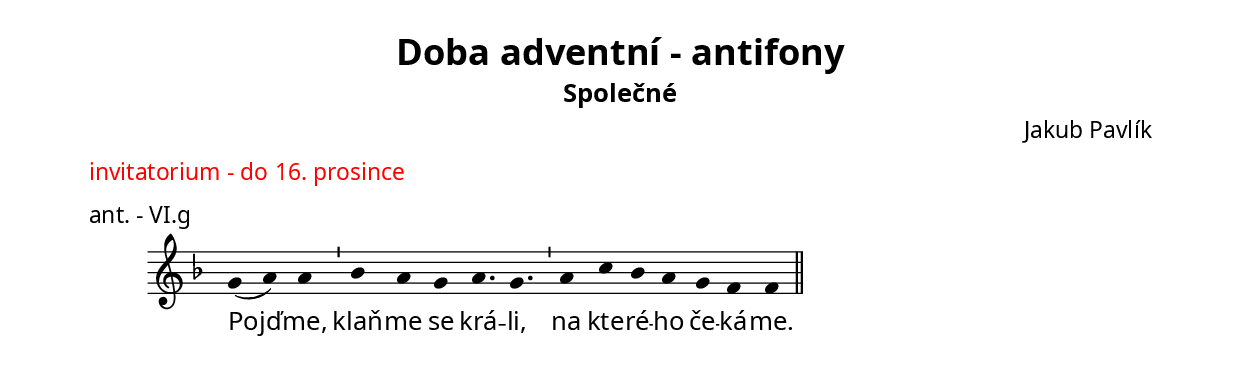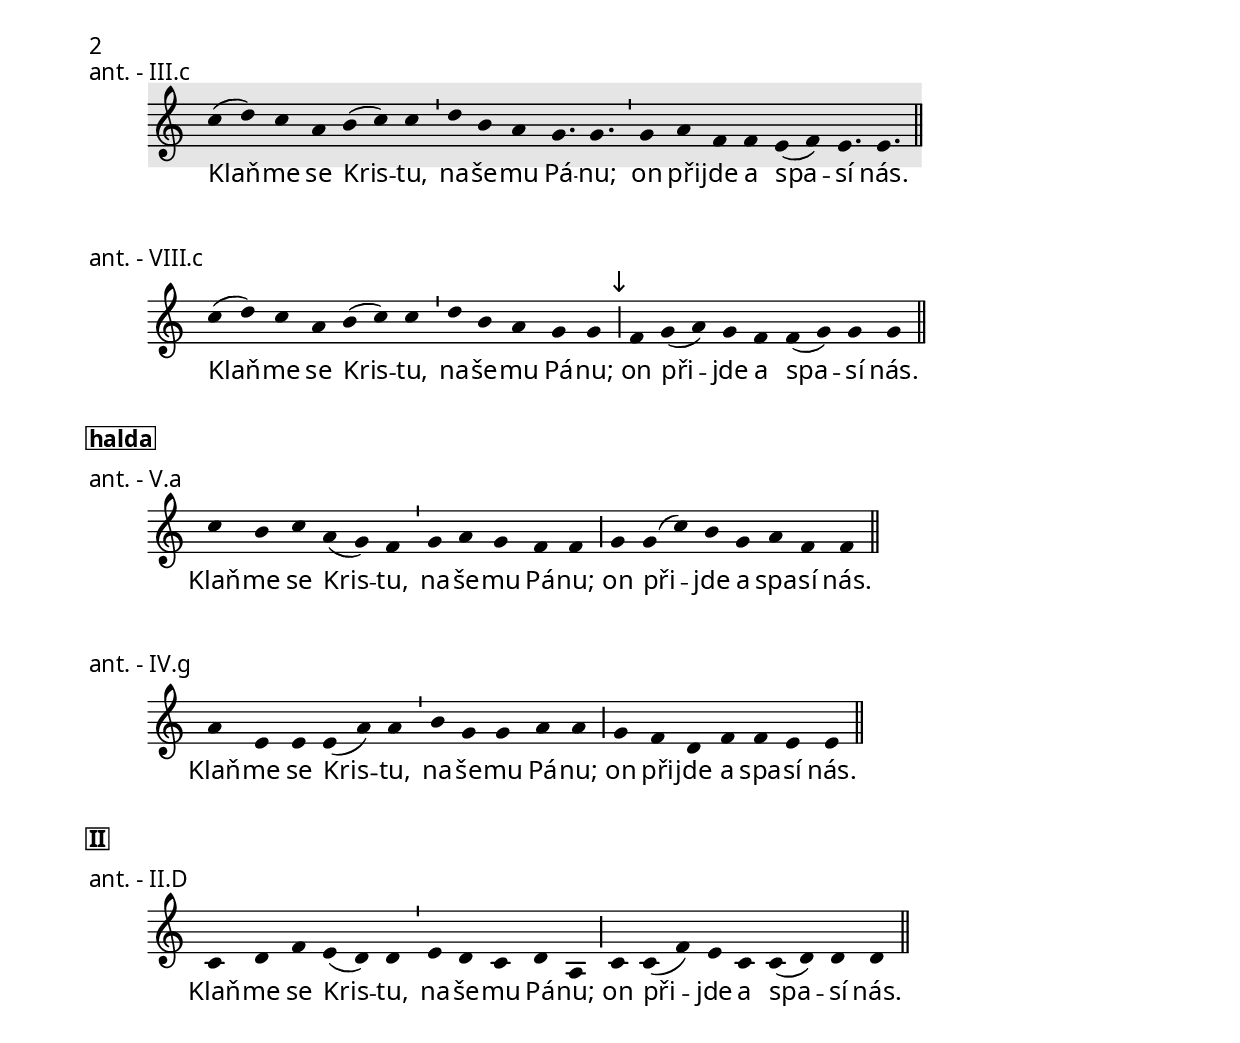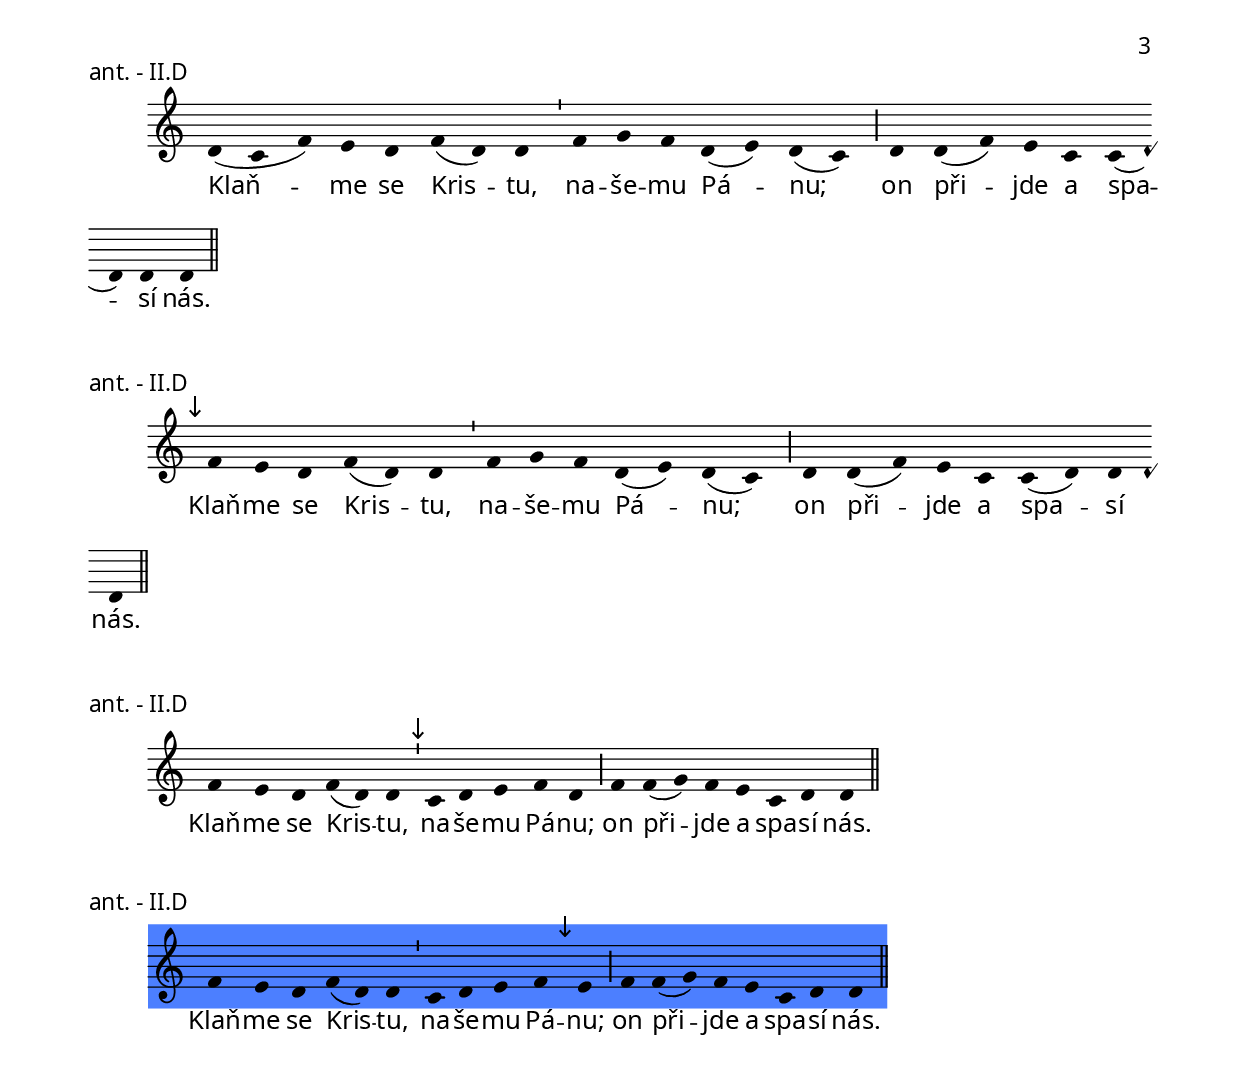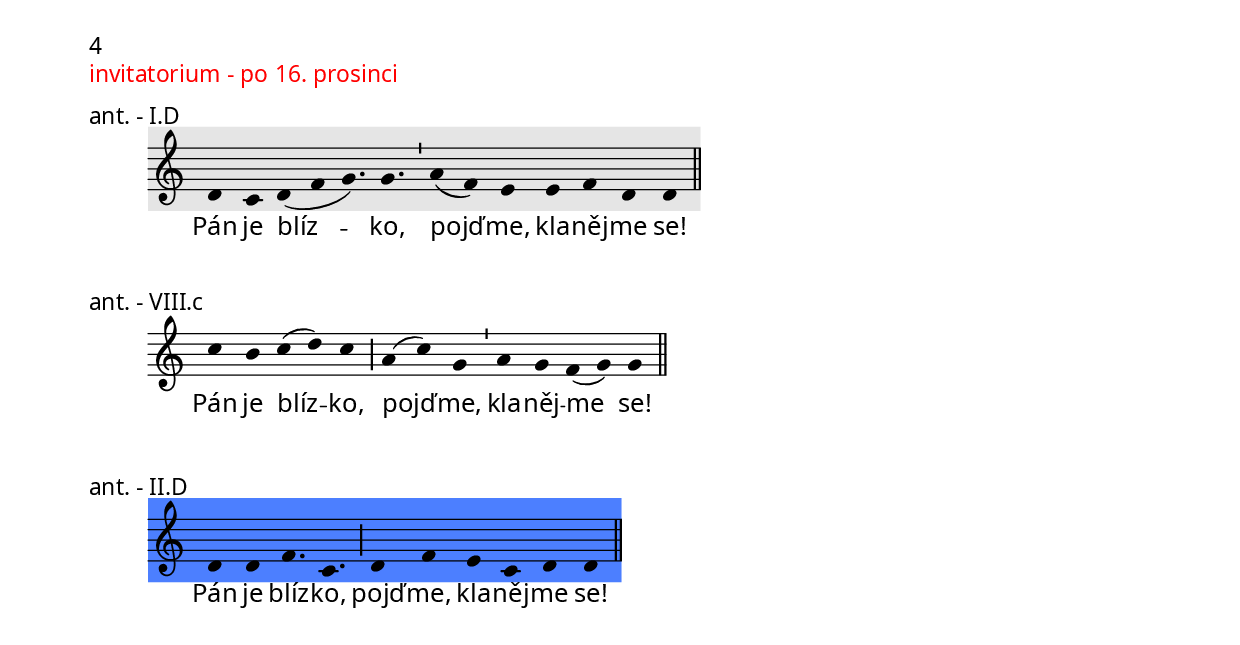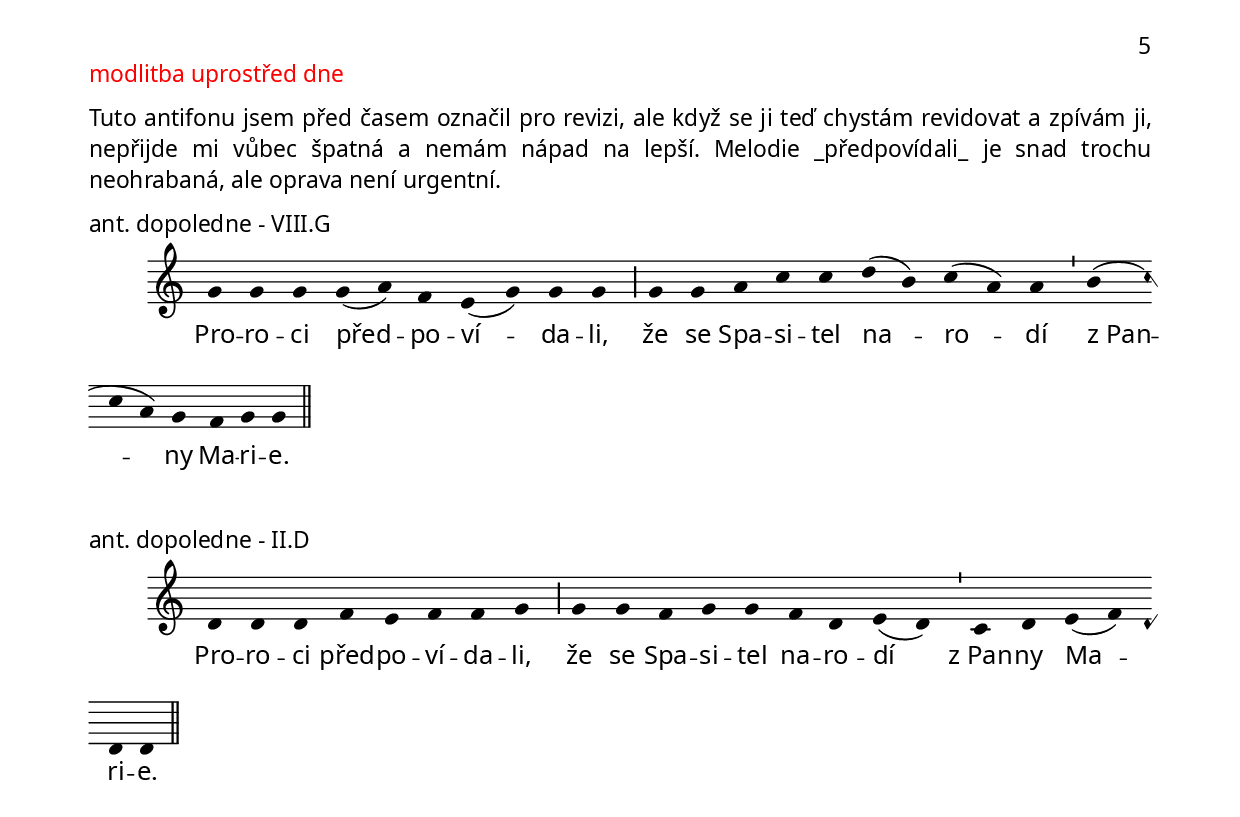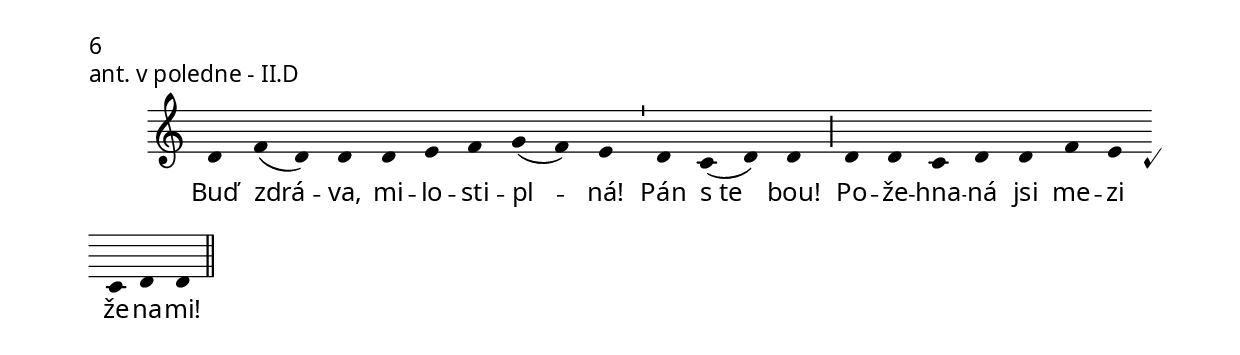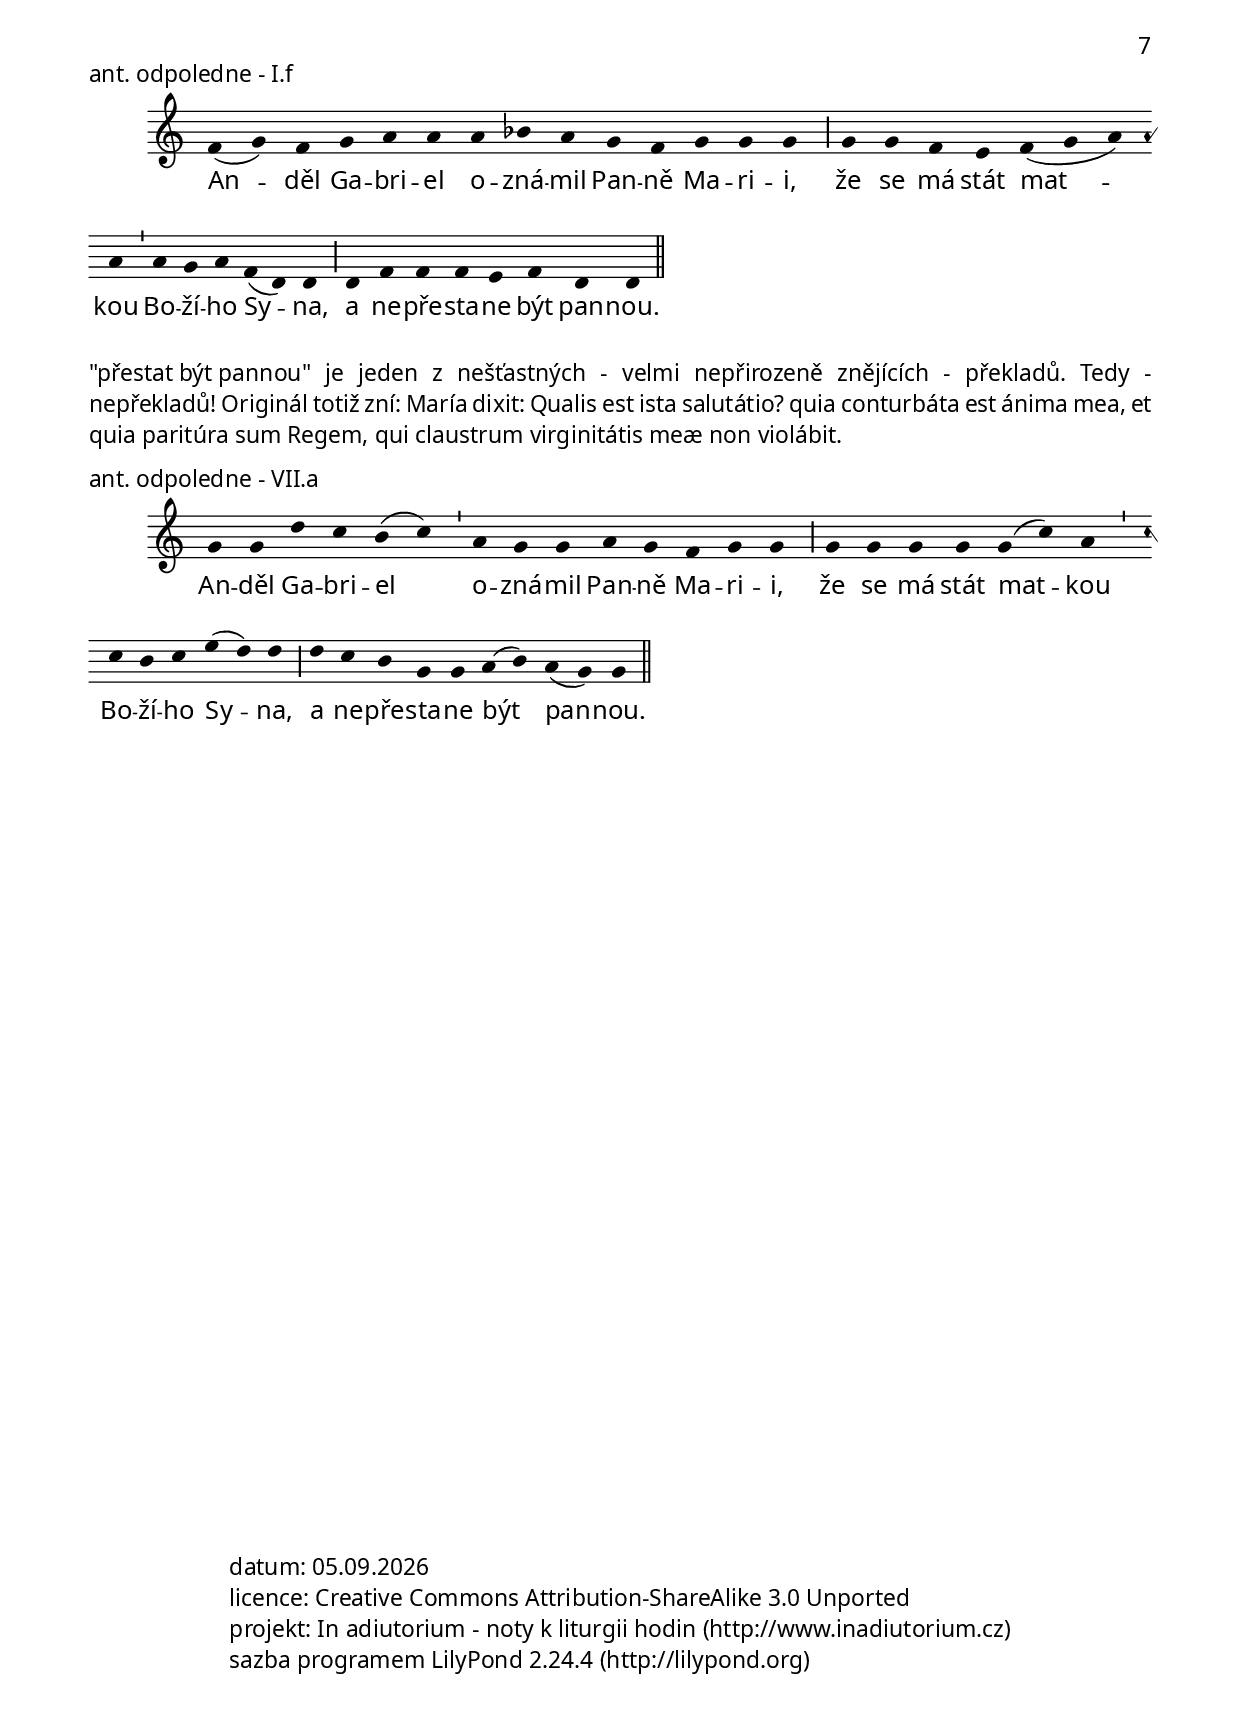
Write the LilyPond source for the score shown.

\version "2.14.2"

\header {
  title = "Doba adventní - antifony"
  composer = "Jakub Pavlík"
}

\include "spolecne.ly"

\bookpart {
  \header {
    subtitle = "Společné"
  }

  \markup {\nadpisHodinka {invitatorium - do 16. prosince}}

  \score {
    \relative c'' {
      \choralniRezim
      \key f \major
      g4( a) a \barMin
      bes a g a4. g \barMin
      a4 c bes a g f f \barFinalis
    }
    \addlyrics {
      Pojď -- me,
      klaň -- me se krá -- li,
      na kte -- ré -- ho če -- ká -- me.
    }
    \header {
      quid = "ant."
      modus = "VI"
      differentia = "g"
      psalmus = ""
      id = "spol-invit1"
      piece = \markup {\sestavTitulekBezZalmu}
    }
  }

  \pageBreak

  \score {
    \relative c'' {
      \zvyraznovacSedy
      \choralniRezim
      c4( d) c a b( c) c \barMin
      d b a g4. g \barMin
      g4 a f f e( f) e4. e \barFinalis
    }
    \addlyrics {
      Klaň -- me se Kris -- tu,
      na -- še -- mu Pá -- nu;
      on při -- jde a spa -- sí nás.
    }
    \header {
      quid = "ant."
      modus = "III"
      differentia = "c"
      psalmus = ""
      placet = "nic moc"
      id = "spol-invit2"
      piece = \markup {\sestavTitulekBezZalmu}
    }
  }

  \score {
    \relative c'' {
      \choralniRezim
      c4( d) c a b( c) c \barMin
      d b a g g \barMaior
      \mark\sipka f g( a) g f f( g) g g \barFinalis
    }
    \addlyrics {
      Klaň -- me se Kris -- tu,
      na -- še -- mu Pá -- nu;
      on při -- jde a spa -- sí nás.
    }
    \header {
      quid = "ant."
      modus = "VIII"
      differentia = "c"
      psalmus = ""
      placet = "ale invitatoria v modu VIII jsou netradiční"
      id = "spol-invit2"
      piece = \markup {\sestavTitulekBezZalmu}
    }
  }

  \markup\nadpisSkupiny halda

  \score {
    \relative c'' {
      \choralniRezim
      c4 b c a( g) f \barMin
      g a g f f \barMaior
      g g( c) b g a f f \barFinalis
    }
    \addlyrics {
      Klaň -- me se Kris -- tu,
      na -- še -- mu Pá -- nu;
      on při -- jde a spa -- sí nás.
    }
    \header {
      quid = "ant."
      modus = "V"
      differentia = "a"
      psalmus = ""
      id = "spol-invit2"
      piece = \markup {\sestavTitulekBezZalmu}
    }
  }

  \score {
    \relative c'' {
      \choralniRezim
      a4 e e e( a) a \barMin
      b g g a a \barMaior
      g f d f f e e \barFinalis
    }
    \addlyrics {
      Klaň -- me se Kris -- tu,
      na -- še -- mu Pá -- nu;
      on při -- jde a spa -- sí nás.
    }
    \header {
      quid = "ant."
      modus = "IV"
      differentia = "g"
      psalmus = ""
      id = "spol-invit2"
      piece = \markup {\sestavTitulekBezZalmu}
    }
  }

  \markup\nadpisSkupiny II

  \score {
    \relative c' {
      \choralniRezim
      c4 d f e( d) d \barMin
      e d c d a \barMaior
      c c( f) e c c( d) d d \barFinalis
    }
    \addlyrics {
      Klaň -- me se Kris -- tu,
      na -- še -- mu Pá -- nu;
      on při -- jde a spa -- sí nás.
    }
    \header {
      quid = "ant."
      modus = "II"
      differentia = "D"
      psalmus = ""
      id = "spol-invit2"
      piece = \markup {\sestavTitulekBezZalmu}
    }
  }

  \score {
    \relative c' {
      \choralniRezim
      d4( c f) e d f( d) d \barMin
      f g f d( e) d( c) \barMaior
      d d( f) e c c( d) d d \barFinalis
    }
    \addlyrics {
      Klaň -- me se Kris -- tu,
      na -- še -- mu Pá -- nu;
      on při -- jde a spa -- sí nás.
    }
    \header {
      quid = "ant."
      modus = "II"
      differentia = "D"
      psalmus = ""
      id = "spol-invit2"
      piece = \markup {\sestavTitulekBezZalmu}
    }
  }

  \score {
    \relative c' {
      \choralniRezim
      \mark\sipka f4 e d f( d) d \barMin
      f g f d( e) d( c) \barMaior
      d d( f) e c c( d) d d \barFinalis
    }
    \addlyrics {
      Klaň -- me se Kris -- tu,
      na -- še -- mu Pá -- nu;
      on při -- jde a spa -- sí nás.
    }
    \header {
      quid = "ant."
      modus = "II"
      differentia = "D"
      psalmus = ""
      id = "spol-invit2"
      piece = \markup {\sestavTitulekBezZalmu}
    }
  }

  \score {
    \relative c' {
      \choralniRezim
      f4 e d f( d) d \barMin
      \mark\sipka c d e f d \barMaior
      f f( g) f e c d d \barFinalis
    }
    \addlyrics {
      Klaň -- me se Kris -- tu,
      na -- še -- mu Pá -- nu;
      on při -- jde a spa -- sí nás.
    }
    \header {
      quid = "ant."
      modus = "II"
      differentia = "D"
      psalmus = ""
      id = "spol-invit2"
      piece = \markup {\sestavTitulekBezZalmu}
    }
  }

  \score {
    \relative c' {
      \zvyraznovacModry
      \choralniRezim
      f4 e d f( d) d \barMin
      c d e f \mark\sipka e \barMaior
      f f( g) f e c d d \barFinalis
    }
    \addlyrics {
      Klaň -- me se Kris -- tu,
      na -- še -- mu Pá -- nu;
      on při -- jde a spa -- sí nás.
    }
    \header {
      quid = "ant."
      modus = "II"
      differentia = "D"
      psalmus = ""
      id = "spol-invit2"
      piece = \markup {\sestavTitulekBezZalmu}
    }
  }

  \pageBreak

  \markup {\nadpisHodinka {invitatorium - po 16. prosinci}}

  \score {
    \relative c' {
      \zvyraznovacSedy
      \choralniRezim
      d4 c d( f g4.) g \barMin
      a4( f) e e f d d \barFinalis
    }
    \addlyrics {
      Pán je blíz -- ko,
      pojď -- me, kla -- něj -- me se!
    }
    \header {
      quid = "ant."
      modus = "I"
      differentia = "D"
      psalmus = ""
      placet = "zkusit alternativy"
      id = "spol-invit3"
      piece = \markup {\sestavTitulekBezZalmu}
    }
  }

  \score {
    \relative c'' {
      \choralniRezim
      c4 b c( d) c \barMaior
      a( c) g \barMin a g f( g) g \barFinalis
    }
    \addlyrics {
      Pán je blíz -- ko,
      pojď -- me, kla -- něj -- me se!
    }
    \header {
      quid = "ant."
      modus = "VIII"
      differentia = "c"
      psalmus = ""
      placet = "ale invitatoria v modu VIII nejsou tradiční"
      id = "spol-invit3"
      piece = \markup {\sestavTitulekBezZalmu}
    }
  }

  \score {
    \relative c' {
      \zvyraznovacModry
      \choralniRezim
      d4 d f4. c \barMaior
      d4 f e c d d \barFinalis
    }
    \addlyrics {
      Pán je blíz -- ko,
      pojď -- me, kla -- něj -- me se!
    }
    \header {
      quid = "ant."
      modus = "II"
      differentia = "D"
      psalmus = ""
      id = "spol-invit3"
      piece = \markup {\sestavTitulekBezZalmu}
    }
  }

  \pageBreak

  \markup {\nadpisHodinka {"modlitba uprostřed dne"}}

  \markup\justify{
    Tuto antifonu jsem před časem označil pro revizi, ale když se ji teď
    chystám revidovat a zpívám ji, nepřijde mi vůbec špatná a nemám
    nápad na lepší. Melodie _předpovídali_ je snad trochu neohrabaná,
    ale oprava není urgentní.
  }

  \score {
    \relative c'' {
      \choralniRezim
      g4 g g g( a) f e( g) g g \barMaior
      g g a c c d( b) c( a) a \barMin
      b( c a) g f g g \barFinalis
    }
    \addlyrics {
      Pro -- ro -- ci před -- po -- ví -- da -- li,
      že se Spa -- si -- tel na -- ro -- dí z_Pan -- ny Ma -- ri -- e.
    }
    \header {
      quid = "ant. dopoledne"
      modus = "VIII"
      differentia = "G"
      psalmus = ""
      placet = "nic moc"
      id = "spol-tercie"
      piece = \markup {\sestavTitulekBezZalmu}
    }
  }

  \score {
    \relative c' {
      \choralniRezim
      d4 d d f e f f g \barMaior
      g g f g g f d e( d) \barMin
      c d e( f) d d \barFinalis
    }
    \addlyrics {
      Pro -- ro -- ci před -- po -- ví -- da -- li,
      že se Spa -- si -- tel na -- ro -- dí
      z_Pan -- ny Ma -- ri -- e.
    }
    \header {
      quid = "ant. dopoledne"
      modus = "II"
      differentia = "D"
      psalmus = ""
      id = "spol-tercie"
      piece = \markup {\sestavTitulekBezZalmu}
    }
  }

  \pageBreak

  \score {
    \relative c' {
      \choralniRezim

      d4 f( d) d
      d e f g( f) e \barMin
      d c( d) d \barMaior
      d d c d d f e c d d \barFinalis
    }
    \addlyrics {
      Buď zdrá -- va, mi -- lo -- sti -- pl -- ná!
      Pán s_te bou!
      Po -- že -- hna -- ná jsi me -- zi že -- na -- mi!
    }
    \header {
      quid = "ant. v poledne"
      modus = "II"
      differentia = "D"
      psalmus = ""
      id = "spol-sexta"
      piece = \markup {\sestavTitulekBezZalmu}
    }
  }
  
  \pageBreak

  \score {
    \relative c' {
      \choralniRezim
      f4( g) f g a a a bes a g f g g g \barMaior
      g g f e f( g a) a \barMin
      a g a f( d) d \barMaior
      d f f f e f d d \barFinalis
    }
    \addlyrics {
      An -- děl Ga -- bri -- el o -- zná -- mil Pan -- ně Ma -- ri -- i,
      že se má stát mat -- kou
      Bo -- ží -- ho Sy -- na,
      a ne -- pře -- sta -- ne být pan -- nou.
    }
    \header {
      quid = "ant. odpoledne"
      modus = "I"
      differentia = "f"
      psalmus = ""
      id = "spol-nona"
      piece = \markup {\sestavTitulekBezZalmu}
    }
  }
  
  \markup\justify{
    \sans{"\"přestat být pannou\"" je jeden z nešťastných 
    - velmi nepřirozeně znějících - překladů.
    Tedy - nepřekladů! Originál totiž zní:}
    María dixit: Qualis est ista salutátio? 
    quia conturbáta est ánima mea, 
    et quia paritúra sum Regem, qui claustrum virginitátis meæ non violábit.
  }
  
  \score {
    \relative c'' {
      \choralniRezim
      g4 g d' c b( c) \barMin
      a g g a g f g g \barMaior
      g g g g g( c) a \barMin
      c b c e( d) d \barMaior
      d c b g g a( b) a( g) g \barFinalis
    }
    \addlyrics {
      An -- děl Ga -- bri -- el 
      o -- zná -- mil Pan -- ně Ma -- ri -- i,
      že se má stát mat -- kou
      Bo -- ží -- ho Sy -- na,
      a ne -- pře -- sta -- ne být pan -- nou.
    }
    \header {
      quid = "ant. odpoledne"
      modus = "VII"
      differentia = "a"
      psalmus = ""
      id = "spol-nona"
      piece = \markup {\sestavTitulekBezZalmu}
    }
  }
}
